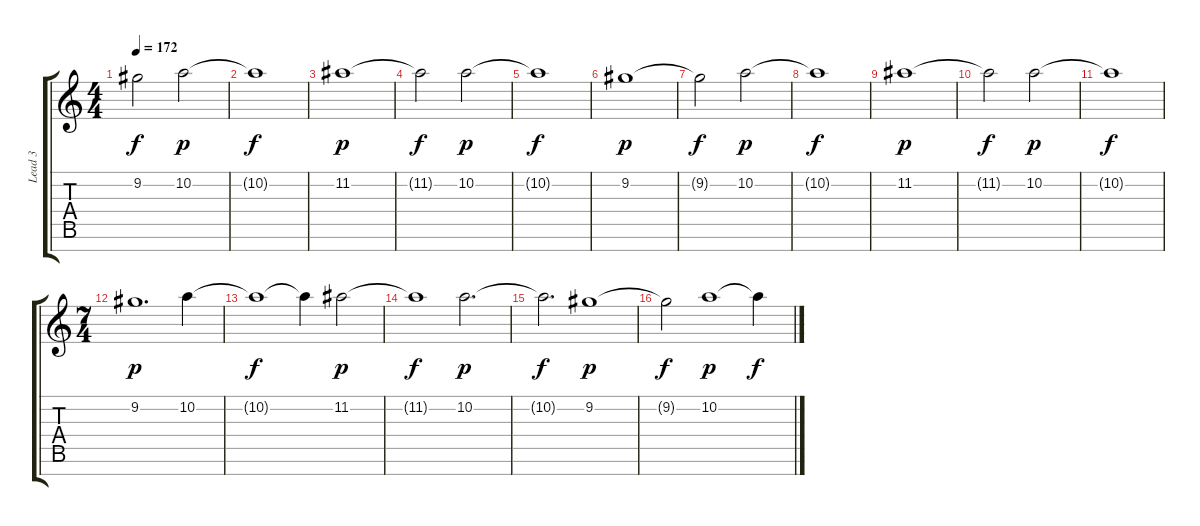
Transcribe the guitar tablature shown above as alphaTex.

\track ("Lead 3" "Lead 3") {instrument distortionguitar}
\staff {score tabs}
\tuning (E4 B3 G3 D3 A2 E2 B1) {hide}
\ts (4 4)
\tempo 172
\clef g2
\ks c
9.2{t}.2{dy f} 10.2.2{dy p} |
10.2{t}.1{dy f} |
11.2.1{dy p} |
11.2{t}.2{dy f} 10.2.2{dy p} |
10.2{t}.1{dy f} |
9.2.1{dy p} |
9.2{t}.2{dy f} 10.2.2{dy p} |
10.2{t}.1{dy f} |
11.2.1{dy p} |
11.2{t}.2{dy f} 10.2.2{dy p} |
10.2{t}.1{dy f} |
\ts (7 4)
9.2.1{d dy p} 10.2.4 |
10.2{t}.1{dy f} 10.2{t}.4 11.2.2{dy p} |
11.2{t}.1{dy f} 10.2.2{d dy p} |
10.2{t}.2{d dy f} 9.2.1{dy p} |
9.2{t}.2{dy f} 10.2.1{dy p} 10.2{t}.4{dy f}
